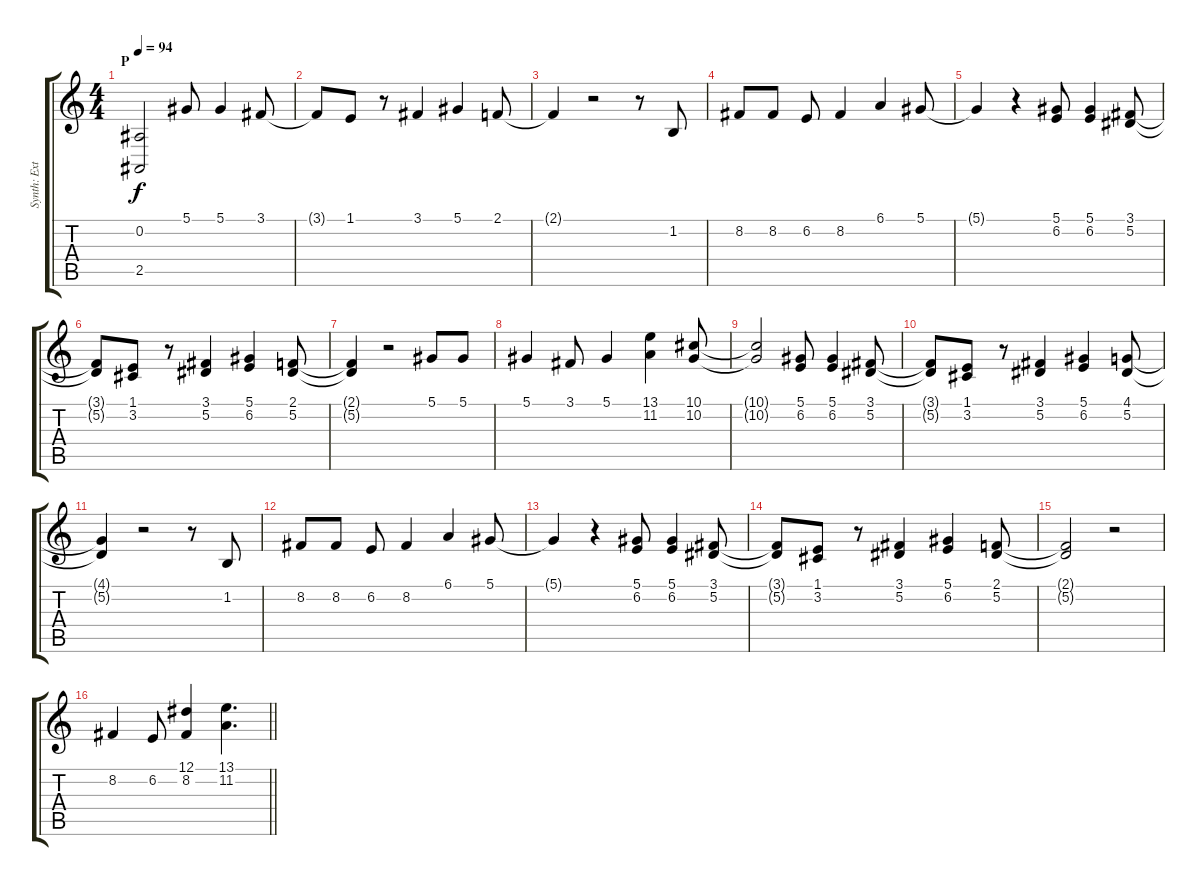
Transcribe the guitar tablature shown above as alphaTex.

\track ("Synth: Extra" "Synth: Ext") {instrument synthstrings1}
\staff {score tabs}
\tuning (Eb4 Bb3 Gb3 Db3 Ab2 Eb2) {hide}
\ts (4 4)
\section ("" "P")
\tempo 94
\clef g2
\ks c
(0.2 2.5).2{dy f} 5.1.8{volume 10 instrument choiraahs} 5.1.4 3.1.8 |
3.1{t}.8 1.1.8 r.8 3.1.4 5.1.4 2.1.8 |
2.1{t}.4 r.2 r.8 1.2.8 |
8.2.8 8.2.8 6.2.8 8.2.4 6.1.4 5.1.8 |
5.1{t}.4 r.4 (5.1 6.2).8 (5.1 6.2).4 (3.1 5.2).8 |
(3.1{t} 5.2{t}).8 (1.1 3.2).8 r.8 (3.1 5.2).4 (5.1 6.2).4 (2.1 5.2).8 |
(2.1{t} 5.2{t}).4 r.2 5.1.8 5.1.8 |
5.1.4 3.1.8 5.1.4 (13.1 11.2).4 (10.1 10.2).8 |
(10.1{t} 10.2{t}).2 (5.1 6.2).8 (5.1 6.2).4 (3.1 5.2).8 |
(3.1{t} 5.2{t}).8 (1.1 3.2).8 r.8 (3.1 5.2).4 (5.1 6.2).4 (4.1 5.2).8 |
(4.1{t} 5.2{t}).4 r.2 r.8 1.2.8 |
8.2.8 8.2.8 6.2.8 8.2.4 6.1.4 5.1.8 |
5.1{t}.4 r.4 (5.1 6.2).8 (5.1 6.2).4 (3.1 5.2).8 |
(3.1{t} 5.2{t}).8 (1.1 3.2).8 r.8 (3.1 5.2).4 (5.1 6.2).4 (2.1 5.2).8 |
(2.1{t} 5.2{t}).2 r.2 |
\barLineRight lightlight
8.2.4 6.2.8 (12.1 8.2).4 (13.1 11.2).4{d}
